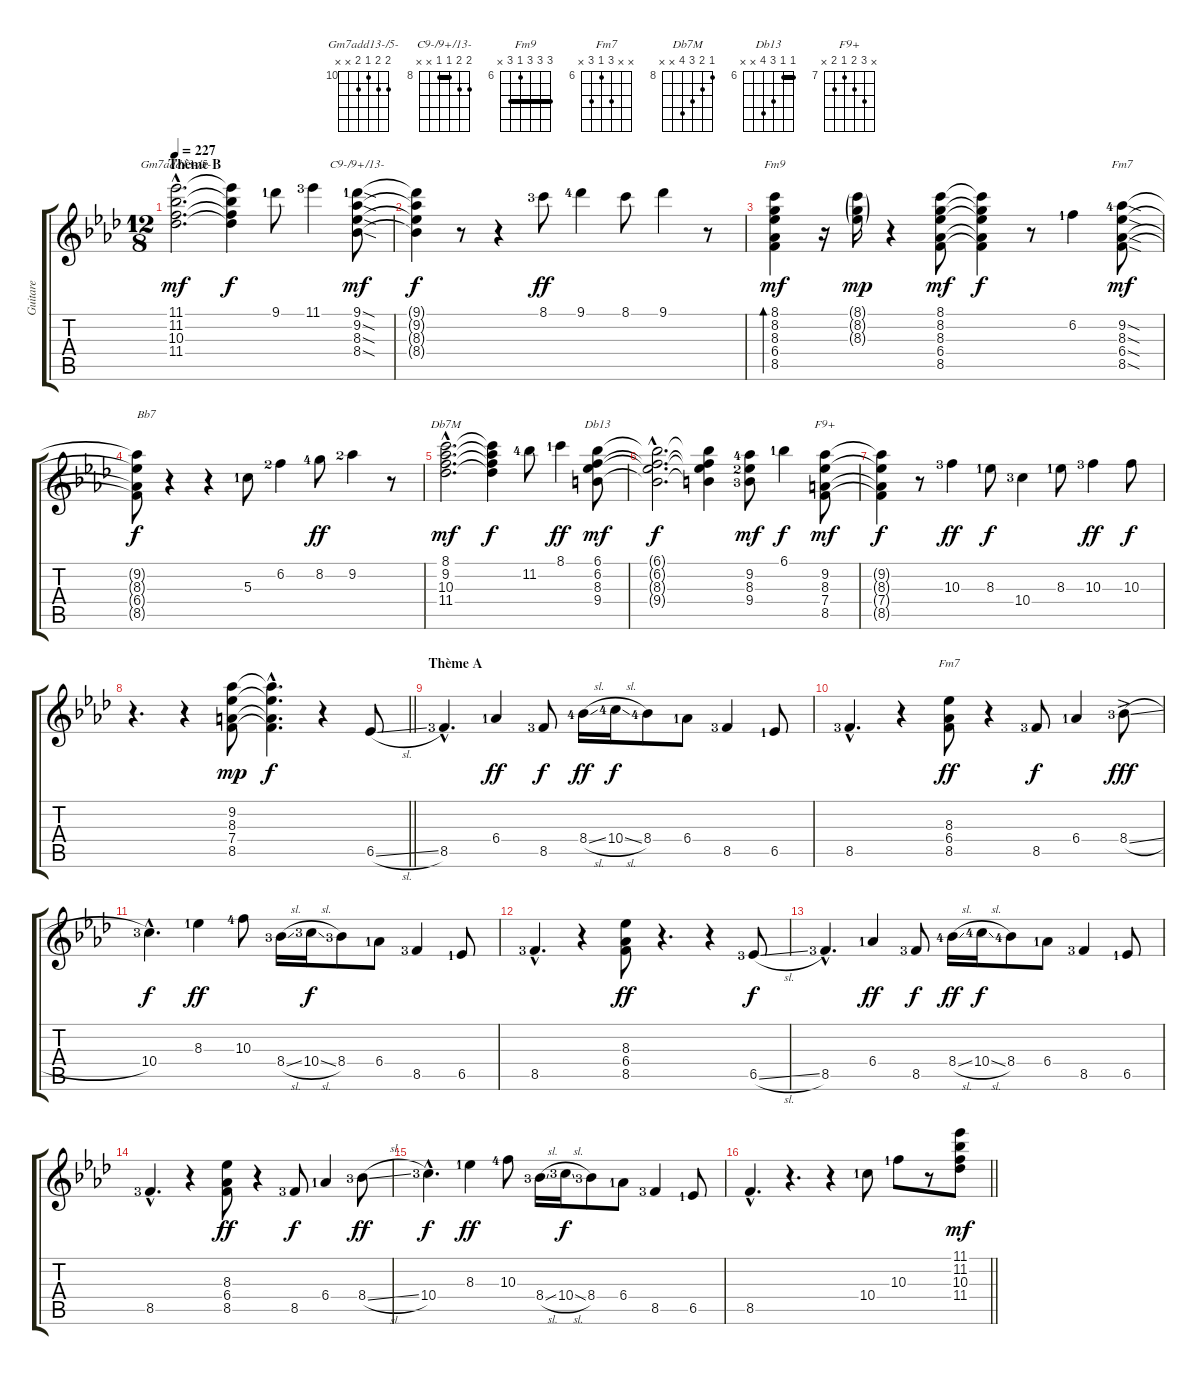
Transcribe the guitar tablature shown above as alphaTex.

\track ("Guitare" "Guitare") {instrument electricguitarjazz}
\staff {score tabs}
\tuning (E4 B3 G3 D3 A2 E2) {hide}
\chord ("Gm7add13-/5-" 11 11 10 11 x x) {firstfret 10}
\chord ("C9-/9+/13-" 9 9 8 8 x x) {firstfret 8 barre 8}
\chord ("Fm9" 8 8 8 6 8 x) {firstfret 6 barre 8}
\chord ("Fm7" x 9 8 6 8 x) {firstfret 6}
\chord ("Db7M" 8 9 10 11 x x) {firstfret 8}
\chord ("Db13" 6 6 8 9 x x) {firstfret 6 barre 6}
\chord ("F9+" x 9 8 7 8 x) {firstfret 7}
\chord ("Fm7" x x 8 6 8 x) {firstfret 6}
\ts (12 8)
\section ("" "Thème B")
\tempo 227
\clef g2
\ks fminor
(11.1{hac} 11.2{hac} 10.3{hac} 11.4{hac}).2{d ch "Gm7add13-/5-" dy mf volume 11 balance 4 instrument electricguitarjazz} (11.1{t} 11.2{t} 10.3{t} 11.4{t}).4{dy f} 9.1{lf 2}.8 11.1{lf 4}.4 (9.1{sod lf 2} 9.2{sod} 8.3{sod} 8.4{sod}).8{ch "C9-/9+/13-" dy mf} |
(9.1{t} 9.2{t} 8.3{t} 8.4{t}).4{dy f} r.8 r.4 8.1{lf 4}.8{dy ff} 9.1{lf 5}.4 8.1.8 9.1.4 r.8 |
(8.1 8.2 8.3 6.4 8.5).4{bd 120 ch "Fm9" dy mf} r.16 (8.1{g} 8.2{g} 8.3{g}).16{dy mp} r.4 (8.1 8.2 8.3 6.4 8.5).8{dy mf} (8.1{t} 8.2{t} 8.3{t} 6.4{t} 8.5{t}).4{dy f} r.8 6.2{lf 2}.4 (9.2{sod lf 5} 8.3{sod} 6.4{sod} 8.5{sod}).8{ch "Fm7" dy mf} |
(9.2{t} 8.3{t} 6.4{t} 8.5{t}).8{txt "Bb7" dy f} r.4 r.4 5.3{lf 2}.8 6.2{lf 3}.4 8.2{lf 5}.8{dy ff} 9.2{lf 3}.4 r.8 |
(8.1{hac} 9.2{hac} 10.3{hac} 11.4{hac}).2{d ch "Db7M" dy mf} (8.1{t} 9.2{t} 10.3{t} 11.4{t}).4{dy f} 11.2{lf 5}.8 8.1{lf 2}.4{dy ff} (6.1 6.2 8.3 9.4).8{ch "Db13" dy mf} |
(6.1{hac t} 6.2{hac t} 8.3{hac t} 9.4{hac t}).2{d dy f} (6.1{t} 6.2{t} 8.3{t} 9.4{t}).4 (9.2{lf 5} 8.3{lf 3} 9.4{lf 4}).8{dy mf} 6.1{lf 2}.4{dy f} (9.2 8.3 7.4 8.5).8{ch "F9+" dy mf} |
(9.2{t} 8.3{t} 7.4{t} 8.5{t}).4{dy f} r.8 10.3{lf 4}.4{dy ff} 8.3{lf 2}.8{dy f} 10.4{lf 4}.4 8.3{lf 2}.8 10.3{lf 4}.4{dy ff} 10.3.8{dy f} |
\barLineRight lightlight
r.4{d} r.4 (9.2 8.3 7.4 8.5).8{dy mp} (9.2{hac t} 8.3{hac t} 7.4{hac t} 8.5{hac t}).4{d dy f} r.4 6.5{sl}.8 |
\section ("" "Thème A")
8.5{hac lf 4}.4{d volume 12 balance 4} 6.4{lf 2}.4{dy ff} 8.5{lf 4}.8{dy f} 8.4{sl lf 5}.16{dy ff} 10.4{sl lf 5}.16{dy f} 8.4{lf 5}.8 6.4{lf 2}.8 8.5{lf 4}.4 6.5{lf 2}.8 |
8.5{hac lf 4}.4{d} r.4 (8.3 6.4 8.5).8{ch "Fm7" dy ff} r.4 8.5{lf 4}.8{dy f} 6.4{lf 2}.4 8.4{sl ac lf 4}.8{dy fff} |
10.4{hac lf 4}.4{d dy f} 8.3{lf 2}.4{dy ff} 10.3{lf 5}.8 8.4{sl lf 4}.16 10.4{sl lf 4}.16{dy f} 8.4{lf 4}.8 6.4{lf 2}.8 8.5{lf 4}.4 6.5{lf 2}.8 |
8.5{hac lf 4}.4{d} r.4 (8.3 6.4 8.5).8{dy ff} r.4{d} r.4 6.5{sl lf 4}.8{dy f} |
8.5{hac lf 4}.4{d} 6.4{lf 2}.4{dy ff} 8.5{lf 4}.8{dy f} 8.4{sl lf 5}.16{dy ff} 10.4{sl lf 5}.16{dy f} 8.4{lf 5}.8 6.4{lf 2}.8 8.5{lf 4}.4 6.5{lf 2}.8 |
8.5{hac lf 4}.4{d} r.4 (8.3 6.4 8.5).8{dy ff} r.4 8.5{lf 4}.8{dy f} 6.4{lf 2}.4 8.4{sl lf 4}.8{dy ff} |
10.4{hac lf 4}.4{d dy f} 8.3{lf 2}.4{dy ff} 10.3{lf 5}.8 8.4{sl lf 4}.16 10.4{sl lf 4}.16{dy f} 8.4{lf 4}.8 6.4{lf 2}.8 8.5{lf 4}.4 6.5{lf 2}.8 |
\barLineRight lightlight
8.5{hac}.4{d} r.4{d} r.4 10.4{lf 2}.8 10.3{lf 2}.8 r.8 (11.1 11.2 10.3 11.4).8{dy mf volume 12 balance 4 instrument electricguitarjazz}
